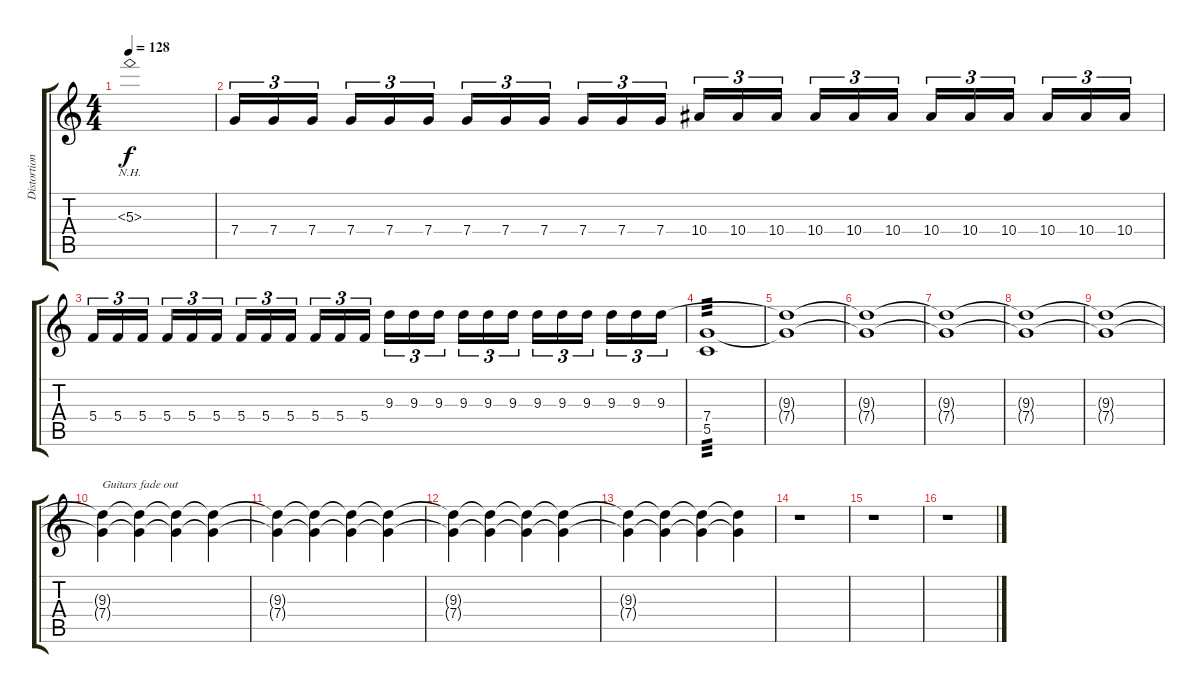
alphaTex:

\track ("Distortion Guitar 1" "Distortion") {instrument distortionguitar}
\staff {score tabs}
\tuning (D4 A3 F3 C3 G2 D2) {hide}
\ts (4 4)
\tempo 128
\clef g2
\ks c
5.3{nh}.1{dy f} |
7.4.16{tu (3 2)} 7.4.16{tu (3 2)} 7.4.16{tu (3 2) beam splitsecondary} 7.4.16{tu (3 2)} 7.4.16{tu (3 2)} 7.4.16{tu (3 2)} 7.4.16{tu (3 2)} 7.4.16{tu (3 2)} 7.4.16{tu (3 2) beam splitsecondary} 7.4.16{tu (3 2)} 7.4.16{tu (3 2)} 7.4.16{tu (3 2)} 10.4.16{tu (3 2)} 10.4.16{tu (3 2)} 10.4.16{tu (3 2) beam splitsecondary} 10.4.16{tu (3 2)} 10.4.16{tu (3 2)} 10.4.16{tu (3 2)} 10.4.16{tu (3 2)} 10.4.16{tu (3 2)} 10.4.16{tu (3 2) beam splitsecondary} 10.4.16{tu (3 2)} 10.4.16{tu (3 2)} 10.4.16{tu (3 2)} |
5.4.16{tu (3 2)} 5.4.16{tu (3 2)} 5.4.16{tu (3 2) beam splitsecondary} 5.4.16{tu (3 2)} 5.4.16{tu (3 2)} 5.4.16{tu (3 2)} 5.4.16{tu (3 2)} 5.4.16{tu (3 2)} 5.4.16{tu (3 2) beam splitsecondary} 5.4.16{tu (3 2)} 5.4.16{tu (3 2)} 5.4.16{tu (3 2)} 9.3.16{tu (3 2)} 9.3.16{tu (3 2)} 9.3.16{tu (3 2) beam splitsecondary} 9.3.16{tu (3 2)} 9.3.16{tu (3 2)} 9.3.16{tu (3 2)} 9.3.16{tu (3 2)} 9.3.16{tu (3 2)} 9.3.16{tu (3 2) beam splitsecondary} 9.3.16{tu (3 2)} 9.3.16{tu (3 2)} 9.3.16{tu (3 2)} |
(7.4 5.5).1{tp 3} |
(9.3{t} 7.4{t}).1 |
(9.3{t} 7.4{t}).1 |
(9.3{t} 7.4{t}).1 |
(9.3{t} 7.4{t}).1 |
(9.3{t} 7.4{t}).1 |
(9.3{t} 7.4{t}).4{txt "Guitars fade out" volume 15} (9.3{t} 7.4{t}).4{volume 14} (9.3{t} 7.4{t}).4{volume 13} (9.3{t} 7.4{t}).4{volume 12} |
(9.3{t} 7.4{t}).4{volume 11} (9.3{t} 7.4{t}).4{volume 10} (9.3{t} 7.4{t}).4{volume 9} (9.3{t} 7.4{t}).4{volume 8} |
(9.3{t} 7.4{t}).4{volume 7} (9.3{t} 7.4{t}).4{volume 6} (9.3{t} 7.4{t}).4{volume 5} (9.3{t} 7.4{t}).4{volume 4} |
(9.3{t} 7.4{t}).4{volume 3} (9.3{t} 7.4{t}).4{volume 2} (9.3{t} 7.4{t}).4{volume 1} (9.3{t} 7.4{t}).4{volume 0} |
r.1 |
r.1 |
r.1
